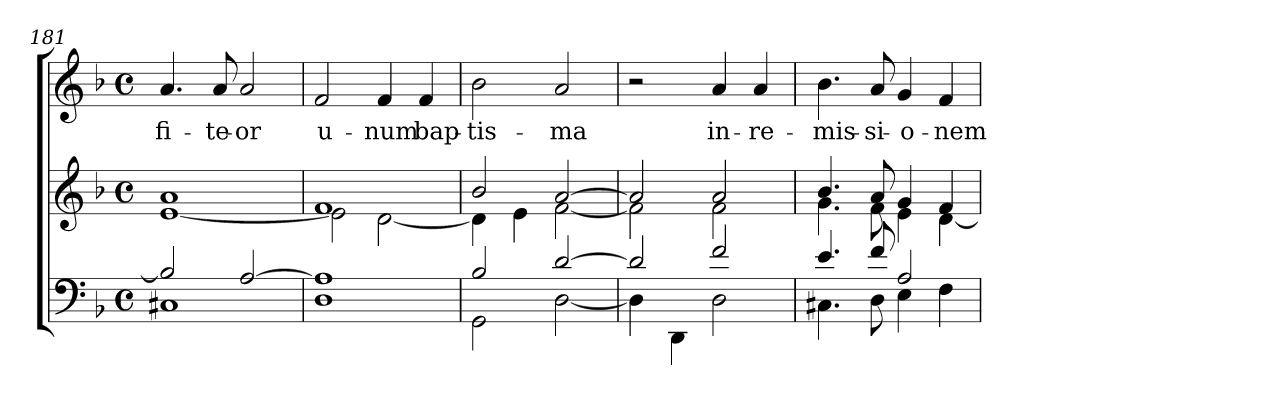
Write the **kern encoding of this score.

**kern	**kern	**kern	**text
*part2	*part2	*part1	*part1
*staff3	*staff2	*staff1	*staff1
*clefF4	*clefG2	*clefG2	*
*k[b-]	*k[b-]	*k[b-]	*
*F:	*F:	*F:	*
*M4/4	*M4/4	*M4/4	*
*met(c)	*met(c)	*met(c)	*
=181	=181	=181	=181
*^	*^	*	*
!	!	!	!	!	!LO:LY:b
2B-/]	1C#X	1a	[<1e	4.a/	-fi-
!	!	!	!	!	!LO:LY:b
.	.	.	.	8a/	-te-
!	!	!	!	!	!LO:LY:b
[>2A/	.	.	.	2a/	-or
=182	=182	=182	=182	=182	=182
!	!	!	!	!	!LO:LY:b
1A]	1D	1f	2e\]	2f/	u-
!	!	!	!	!	!LO:LY:b
.	.	.	[<2d\	4f/	-num
!	!	!	!	!	!LO:LY:b
.	.	.	.	4f/	bap-
=183	=183	=183	=183	=183	=183
!	!	!	!	!	!LO:LY:b
2B-/	2GG\	2b-/	4d\]	2b-\	-tis-
.	.	.	4e\	.	.
!	!	!	!	!	!LO:LY:b
[>2d/	[<2D\	[>2a/	[<2f\	2a/	-ma
=184	=184	=184	=184	=184	=184
2d/]	4D\]	2a/]	2f\]	2r	.
.	4DD\	.	.	.	.
!	!	!	!	!	!LO:LY:b
2f/	2D\	2a/	2f\	4a/	in-
!	!	!	!	!	!LO:LY:b
.	.	.	.	4a/	-re-
=185	=185	=185	=185	=185	=185
!	!	!	!	!	!LO:LY:b
4.e/	4.C#X\	4.b-/	4.g\	4.b-\	-mis-
!	!	!	!	!	!LO:LY:b
8f/	8D\	8a/	8f\	8a/	-si-
!	!	!	!	!	!LO:LY:b
2A/	4E\	4g/	4e\	4g/	-o-
!	!	!	!	!	!LO:LY:b
.	4F\	4f/	[<4d\	4f/	-nem
*v	*v	*	*	*	*
*	*v	*v	*	*
=	=	=	=
*-	*-	*-	*-
